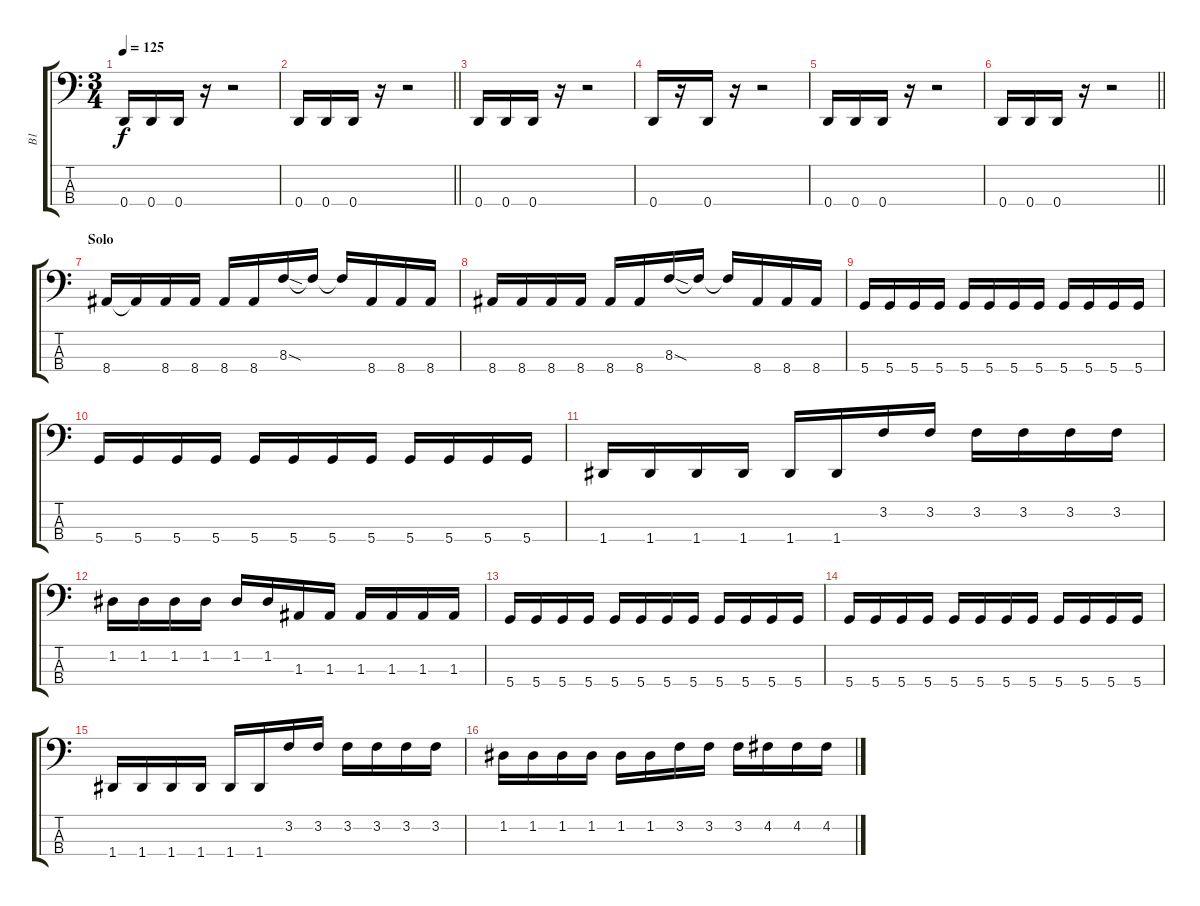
\track ("B1" "B1") {instrument slapbass2}
\staff {score tabs}
\tuning (G2 D2 A1 D1) {hide}
\ts (3 4)
\tempo 125
\clef f4
\ks c
0.4.16{dy f} 0.4.16 0.4.16 r.16 r.2 |
\barLineRight lightlight
0.4.16 0.4.16 0.4.16 r.16 r.2 |
\section ("" "")
0.4.16 0.4.16 0.4.16 r.16 r.2 |
0.4.16 r.16 0.4.16 r.16 r.2 |
0.4.16 0.4.16 0.4.16 r.16 r.2 |
\barLineRight lightlight
0.4.16 0.4.16 0.4.16 r.16 r.2 |
\section ("" "Solo")
8.4.16 8.4{t}.16 8.4.16 8.4.16 8.4.16 8.4.16 8.3{sod}.16 8.3{t}.16 8.3{t}.16 8.4.16 8.4.16 8.4.16 |
8.4.16 8.4.16 8.4.16 8.4.16 8.4.16 8.4.16 8.3{sod}.16 8.3{t}.16 8.3{t}.16 8.4.16 8.4.16 8.4.16 |
5.4.16 5.4.16 5.4.16 5.4.16 5.4.16 5.4.16 5.4.16 5.4.16 5.4.16 5.4.16 5.4.16 5.4.16 |
5.4.16 5.4.16 5.4.16 5.4.16 5.4.16 5.4.16 5.4.16 5.4.16 5.4.16 5.4.16 5.4.16 5.4.16 |
1.4.16 1.4.16 1.4.16 1.4.16 1.4.16 1.4.16 3.2.16 3.2.16 3.2.16 3.2.16 3.2.16 3.2.16 |
1.2.16 1.2.16 1.2.16 1.2.16 1.2.16 1.2.16 1.3.16 1.3.16 1.3.16 1.3.16 1.3.16 1.3.16 |
5.4.16 5.4.16 5.4.16 5.4.16 5.4.16 5.4.16 5.4.16 5.4.16 5.4.16 5.4.16 5.4.16 5.4.16 |
5.4.16 5.4.16 5.4.16 5.4.16 5.4.16 5.4.16 5.4.16 5.4.16 5.4.16 5.4.16 5.4.16 5.4.16 |
1.4.16 1.4.16 1.4.16 1.4.16 1.4.16 1.4.16 3.2.16 3.2.16 3.2.16 3.2.16 3.2.16 3.2.16 |
1.2.16 1.2.16 1.2.16 1.2.16 1.2.16 1.2.16 3.2.16 3.2.16 3.2.16 4.2.16 4.2.16 4.2.16
